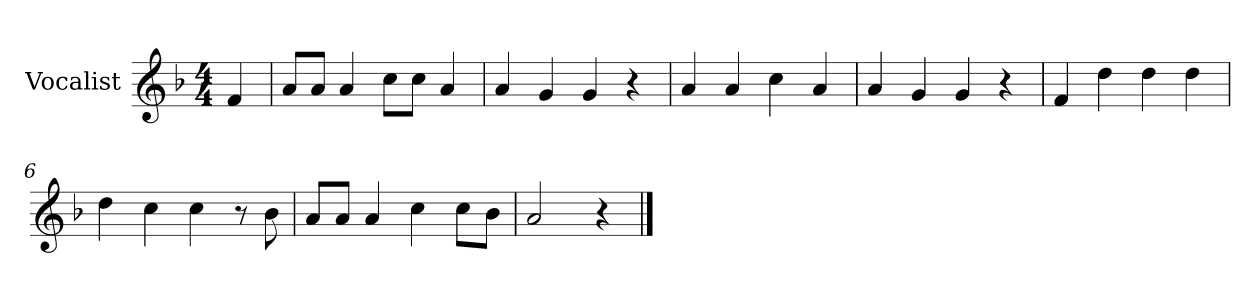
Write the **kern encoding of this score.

**kern
*part1
*staff1
*I"Vocalist
*k[b-]
*F:
*M4/4
=
4f
=1
8aL
8aJ
4a
8ccL
8ccJ
4a
=2
4a
4g
4g
4r
=3
4a
4a
4cc
4a
=4
4a
4g
4g
4r
=5
4f
4dd
4dd
4dd
=6
4dd
4cc
4cc
8r
8b-
=7
8aL
8aJ
4a
4cc
8ccL
8b-J
=8
2a
4r
==
*-
